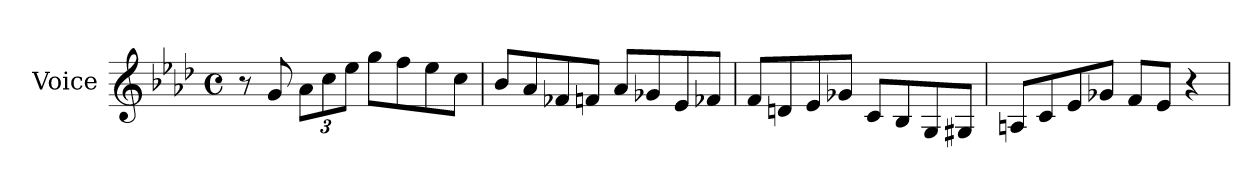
**kern
*part1
*staff1
*I"Voice
*I'Voice
*clefG2
*k[b-e-a-d-]
*M4/4
*met(c)
=1
8r
8g/
12a-\L
12cc\
12ee-\J
8gg\L
8ff\
8ee-\
8cc\J
=2
8b-/L
8a-/
8f-X/
8fn/J
8a-/L
8g-X/
8e-/
8f-X/J
=3
8f/L
8dn/
8e-/
8g-X/J
8c/L
8B-/
8G/
8G#X/J
=4
8An/L
8c/
8e-/
8g-X/J
8f/L
8e-/J
4r
=
*-
